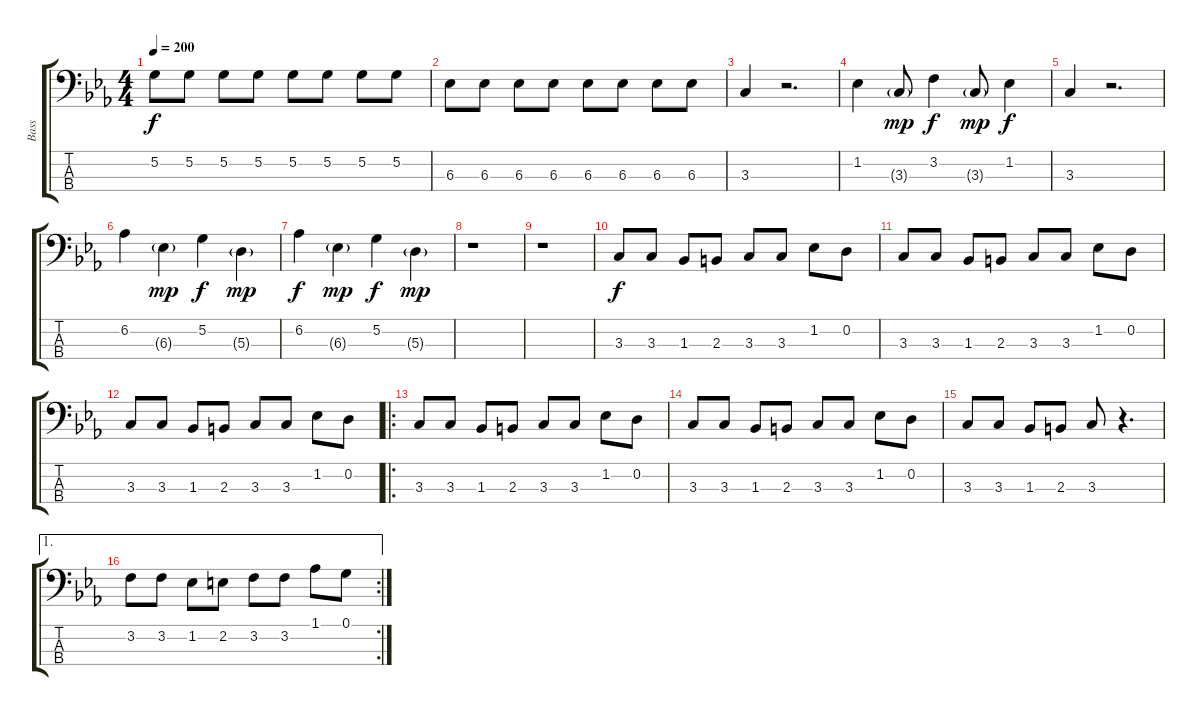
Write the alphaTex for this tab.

\track ("Bass" "Bass") {instrument electricbassfinger}
\staff {score tabs}
\tuning (G2 D2 A1 E1) {hide}
\ts (4 4)
\tempo 200
\clef f4
\ks eb
5.2.8{dy f} 5.2.8 5.2.8 5.2.8 5.2.8 5.2.8 5.2.8 5.2.8 |
6.3.8 6.3.8 6.3.8 6.3.8 6.3.8 6.3.8 6.3.8 6.3.8 |
3.3.4 r.2{d} |
1.2.4 3.3{g}.8{dy mp} 3.2.4{dy f} 3.3{g}.8{dy mp} 1.2.4{dy f} |
3.3.4 r.2{d} |
6.2.4 6.3{g}.4{dy mp} 5.2.4{dy f} 5.3{g}.4{dy mp} |
6.2.4{dy f} 6.3{g}.4{dy mp} 5.2.4{dy f} 5.3{g}.4{dy mp} |
r.1 |
r.1 |
3.3.8{dy f} 3.3.8 1.3.8 2.3.8 3.3.8 3.3.8 1.2.8 0.2.8 |
3.3.8 3.3.8 1.3.8 2.3.8 3.3.8 3.3.8 1.2.8 0.2.8 |
3.3.8 3.3.8 1.3.8 2.3.8 3.3.8 3.3.8 1.2.8 0.2.8 |
\ro
3.3.8 3.3.8 1.3.8 2.3.8 3.3.8 3.3.8 1.2.8 0.2.8 |
3.3.8 3.3.8 1.3.8 2.3.8 3.3.8 3.3.8 1.2.8 0.2.8 |
3.3.8 3.3.8 1.3.8 2.3.8 3.3.8 r.4{d} |
\ae 1
\rc 2
3.2.8 3.2.8 1.2.8 2.2.8 3.2.8 3.2.8 1.1.8 0.1.8
